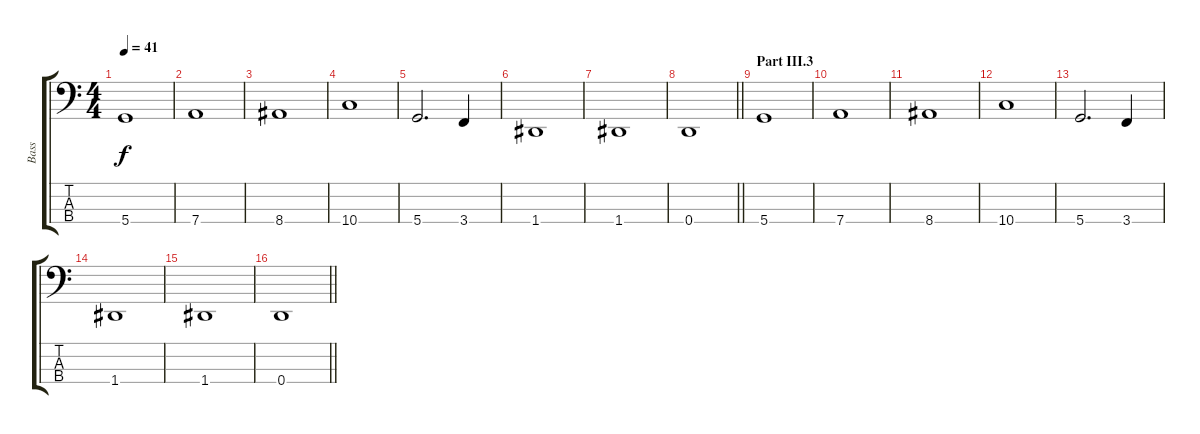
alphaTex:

\track ("Bass" "Bass") {instrument fretlessbass}
\staff {score tabs}
\tuning (G2 D2 A1 D1) {hide}
\ts (4 4)
\tempo 41
\clef f4
\ks c
5.4.1{dy f} |
7.4.1 |
8.4.1 |
10.4.1 |
5.4.2{d} 3.4.4 |
1.4.1 |
1.4.1 |
\barLineRight lightlight
0.4.1 |
\section ("" "Part III.3")
5.4.1 |
7.4.1 |
8.4.1 |
10.4.1 |
5.4.2{d} 3.4.4 |
1.4.1 |
1.4.1 |
\barLineRight lightlight
0.4.1
